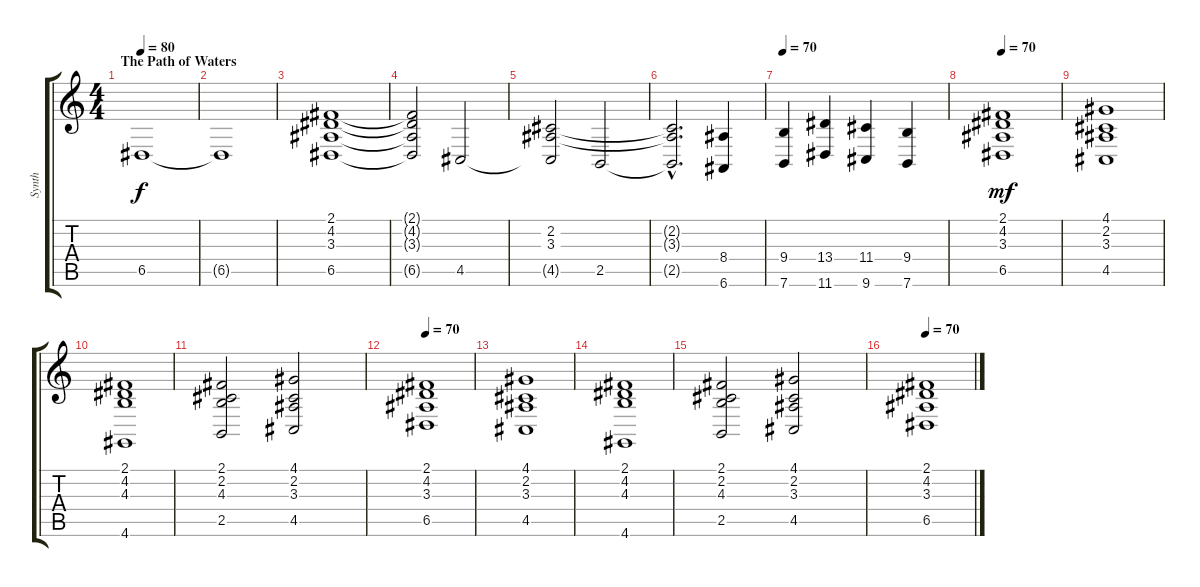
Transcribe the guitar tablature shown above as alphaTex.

\track ("Synth" "Synth") {instrument synthstrings1}
\staff {score tabs}
\tuning (E4 B3 G3 D3 A2 E2) {hide}
\ts (4 4)
\section ("" "The Path of Waters")
\tempo 80
\clef g2
\ks c
6.5.1{dy f} |
6.5{t}.1 |
(2.1 4.2 3.3 6.5).1 |
(2.1{t} 4.2{t} 3.3{t} 6.5{t}).2 4.5.2 |
(2.2 3.3 4.5{t}).2 2.5.2 |
(2.2{hac t} 3.3{hac t} 2.5{hac t}).2{d} (8.4 6.6).4 |
\tempo 70
(9.4 7.6).4 (13.4 11.6).4 (11.4 9.6).4 (9.4 7.6).4 |
\tempo 70
(2.1 4.2 3.3 6.5).1{dy mf} |
(4.1 2.2 3.3 4.5).1 |
(2.1 4.2 4.3 4.6).1 |
(2.1 2.2 4.3 2.5).2 (4.1 2.2 3.3 4.5).2 |
\tempo 70
(2.1 4.2 3.3 6.5).1 |
(4.1 2.2 3.3 4.5).1 |
(2.1 4.2 4.3 4.6).1 |
(2.1 2.2 4.3 2.5).2 (4.1 2.2 3.3 4.5).2 |
\tempo 70
(2.1 4.2 3.3 6.5).1
